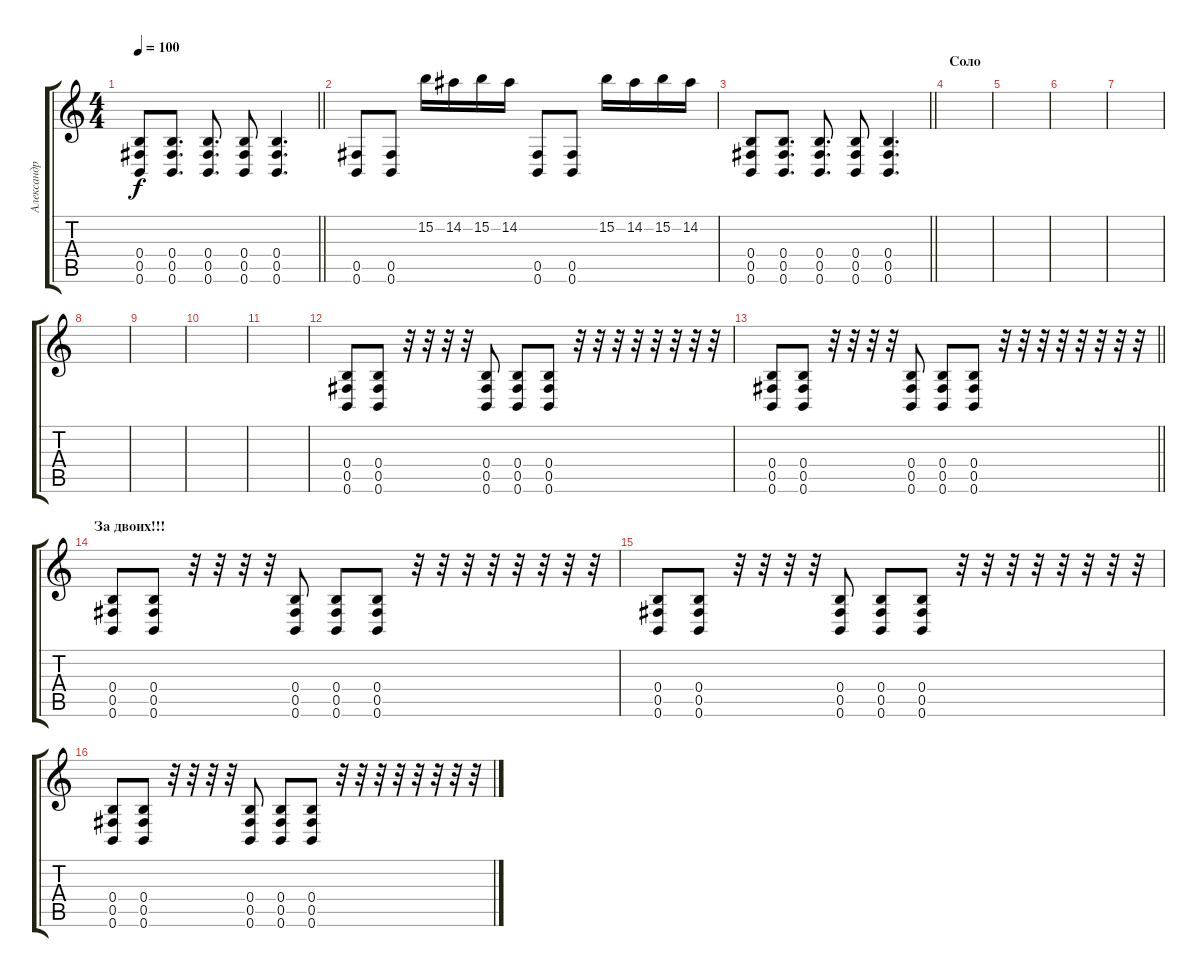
\track ("Александр \"Саве\" Савин" "Александр ") {instrument distortionguitar}
\staff {score tabs}
\tuning (Db4 Ab3 E3 B2 Gb2 B1) {hide}
\ts (4 4)
\tempo 100
\clef g2
\barLineRight lightlight
\ks c
(0.4 0.5 0.6).8{dy f} (0.4 0.5 0.6).8{d} (0.4 0.5 0.6).8{d} (0.4 0.5 0.6).8 (0.4 0.5 0.6).4{d} |
(0.5 0.6).8 (0.5 0.6).8 15.2.16 14.2.16 15.2.16 14.2.16 (0.5 0.6).8 (0.5 0.6).8 15.2.16 14.2.16 15.2.16 14.2.16 |
\barLineRight lightlight
(0.4 0.5 0.6).8 (0.4 0.5 0.6).8{d} (0.4 0.5 0.6).8{d} (0.4 0.5 0.6).8 (0.4 0.5 0.6).4{d} |
\section ("" "Соло")
|
|
|
|
|
|
|
|
(0.4 0.5 0.6).8 (0.4 0.5 0.6).8 r.32 r.32 r.32 r.32 (0.4 0.5 0.6).8 (0.4 0.5 0.6).8 (0.4 0.5 0.6).8 r.32 r.32 r.32 r.32 r.32 r.32 r.32 r.32 |
\barLineRight lightlight
(0.4 0.5 0.6).8 (0.4 0.5 0.6).8 r.32 r.32 r.32 r.32 (0.4 0.5 0.6).8 (0.4 0.5 0.6).8 (0.4 0.5 0.6).8 r.32 r.32 r.32 r.32 r.32 r.32 r.32 r.32 |
\section ("" "За двоих!!!")
(0.4 0.5 0.6).8 (0.4 0.5 0.6).8 r.32 r.32 r.32 r.32 (0.4 0.5 0.6).8 (0.4 0.5 0.6).8 (0.4 0.5 0.6).8 r.32 r.32 r.32 r.32 r.32 r.32 r.32 r.32 |
(0.4 0.5 0.6).8 (0.4 0.5 0.6).8 r.32 r.32 r.32 r.32 (0.4 0.5 0.6).8 (0.4 0.5 0.6).8 (0.4 0.5 0.6).8 r.32 r.32 r.32 r.32 r.32 r.32 r.32 r.32 |
(0.4 0.5 0.6).8 (0.4 0.5 0.6).8 r.32 r.32 r.32 r.32 (0.4 0.5 0.6).8 (0.4 0.5 0.6).8 (0.4 0.5 0.6).8 r.32 r.32 r.32 r.32 r.32 r.32 r.32 r.32
